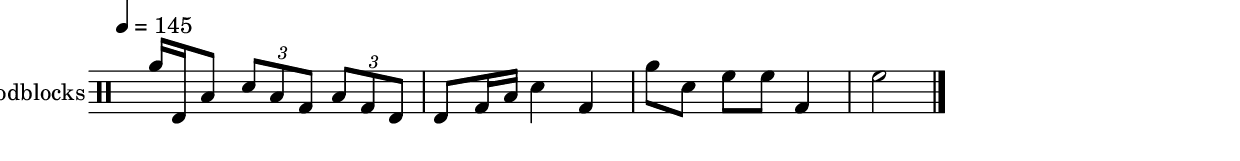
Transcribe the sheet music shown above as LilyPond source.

\version "2.18.2"

%{
BAHPM
Bateria de Avaliação da Habilidade de Percepção Musical
Item: 09_contorno
Igual ou diferente: igual
%}

%%% INFORMACOES PRE-MUSICA %%%

%%%%%%%%%%%%%
% SUBITEM A %
%%%%%%%%%%%%%


% Inserir nome do instrumento, andamento, compasso, clave

instrumentoNomeItemA = \set Staff.instrumentName = "6 Woodblocks"
andamentoItemA = \tempo 4 = 145
compassoItemA = \time 3/4
clefItemA = \clef percussion
keyItemA = \key c \major

%%%%%%%%%%%%%
% SUBITEM B %
%%%%%%%%%%%%%

instrumentoNomeItemB = \instrumentoNomeItemA
andamentoItemB = \andamentoItemA
compassoItemB = \compassoItemA
clefItemB = \clefItemA
keyItemB = \keyItemA

%%%%%%%%%%
% MUSICA %
%%%%%%%%%%

musica = \relative c'' {
% desmarcar as configurções abaixo para itens sem barra de compasso
 \override Staff.TimeSignature #'stencil = ##f
 \accidentalStyle Score.neo-modern
 a16 e, b'8 \tuplet 3/2 { d8 b g } \tuplet 3/2 { b g e } |
 e8 g16 b d4 g, |
 a'8[ d,] f[ f] g,4 |
 f'2
 \bar "|."
}

%%% Configuração de layout %%%

\include "lilypond-book-preamble.ly"

% desmarcar os itens abaixo para regular alinhamento de itens

\paper {
 ragged-right = ##f 
 line-width = 160\mm
}

%%% CONTEXTOS PARA CADA SUBITEM %%%

itemA = \score {
  \new Staff <<
    \instrumentoNomeItemA
    \andamentoItemA
    \compassoItemA
    \clefItemA
    \keyItemA
    \new Voice { 
      \keepWithTag #'itemA \musica
    }
  >>
}

itemB = \score {
  \new Staff <<
    \instrumentoNomeItemB
    \andamentoItemB
    \compassoItemB
    \clefItemB
    \keyItemB
    \new Voice { 
      \keepWithTag #'itemB \musica
    }
  >>
}



\itemA

% Desmarcar para incluir o subitem B

%\itemB